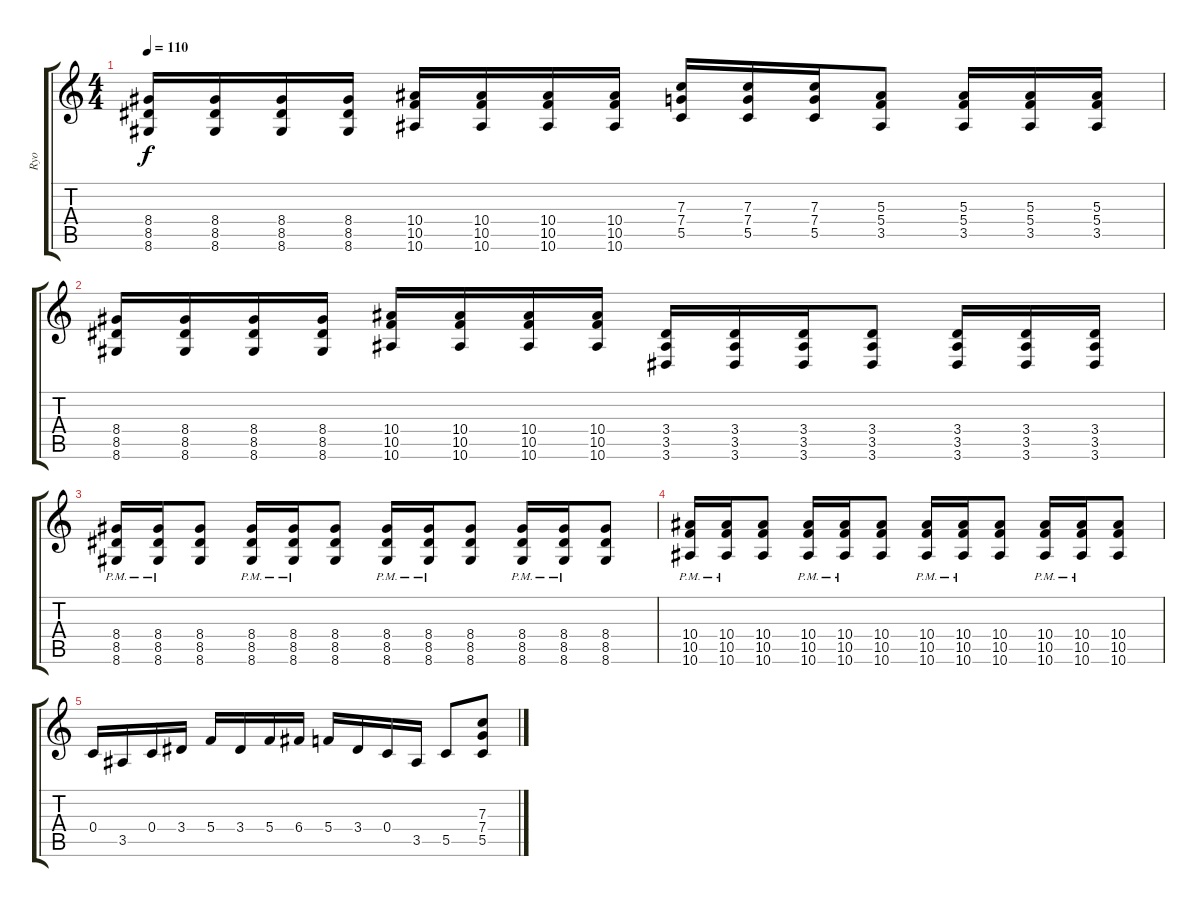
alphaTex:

\track ("Ryo" "Ryo") {instrument overdrivenguitar}
\staff {score tabs}
\tuning (D4 A3 F3 C3 G2 C2) {hide}
\ts (4 4)
\tempo 110
\clef g2
\ks c
(8.4 8.5 8.6).16{dy f} (8.4 8.5 8.6).16 (8.4 8.5 8.6).16 (8.4 8.5 8.6).16 (10.4 10.5 10.6).16 (10.4 10.5 10.6).16 (10.4 10.5 10.6).16 (10.4 10.5 10.6).16 (7.3 7.4 5.5).16 (7.3 7.4 5.5).16 (7.3 7.4 5.5).16 (5.3 5.4 3.5).8 (5.3 5.4 3.5).16 (5.3 5.4 3.5).16 (5.3 5.4 3.5).16 |
(8.4 8.5 8.6).16 (8.4 8.5 8.6).16 (8.4 8.5 8.6).16 (8.4 8.5 8.6).16 (10.4 10.5 10.6).16 (10.4 10.5 10.6).16 (10.4 10.5 10.6).16 (10.4 10.5 10.6).16 (3.4 3.5 3.6).16 (3.4 3.5 3.6).16 (3.4 3.5 3.6).16 (3.4 3.5 3.6).8 (3.4 3.5 3.6).16 (3.4 3.5 3.6).16 (3.4 3.5 3.6).16 |
(8.4{pm} 8.5{pm} 8.6{pm}).16 (8.4{pm} 8.5{pm} 8.6{pm}).16 (8.4 8.5 8.6).8 (8.4{pm} 8.5{pm} 8.6{pm}).16 (8.4{pm} 8.5{pm} 8.6{pm}).16 (8.4 8.5 8.6).8 (8.4{pm} 8.5{pm} 8.6{pm}).16 (8.4{pm} 8.5{pm} 8.6{pm}).16 (8.4 8.5 8.6).8 (8.4{pm} 8.5{pm} 8.6{pm}).16 (8.4{pm} 8.5{pm} 8.6{pm}).16 (8.4 8.5 8.6).8 |
(10.4{pm} 10.5{pm} 10.6{pm}).16 (10.4{pm} 10.5{pm} 10.6{pm}).16 (10.4 10.5 10.6).8 (10.4{pm} 10.5{pm} 10.6{pm}).16 (10.4{pm} 10.5{pm} 10.6{pm}).16 (10.4 10.5 10.6).8 (10.4{pm} 10.5{pm} 10.6{pm}).16 (10.4{pm} 10.5{pm} 10.6{pm}).16 (10.4 10.5 10.6).8 (10.4{pm} 10.5{pm} 10.6{pm}).16 (10.4{pm} 10.5{pm} 10.6{pm}).16 (10.4 10.5 10.6).8 |
0.4.16 3.5.16 0.4.16 3.4.16 5.4.16 3.4.16 5.4.16 6.4.16 5.4.16 3.4.16 0.4.16 3.5.16 5.5.8 (7.3 7.4 5.5).8
